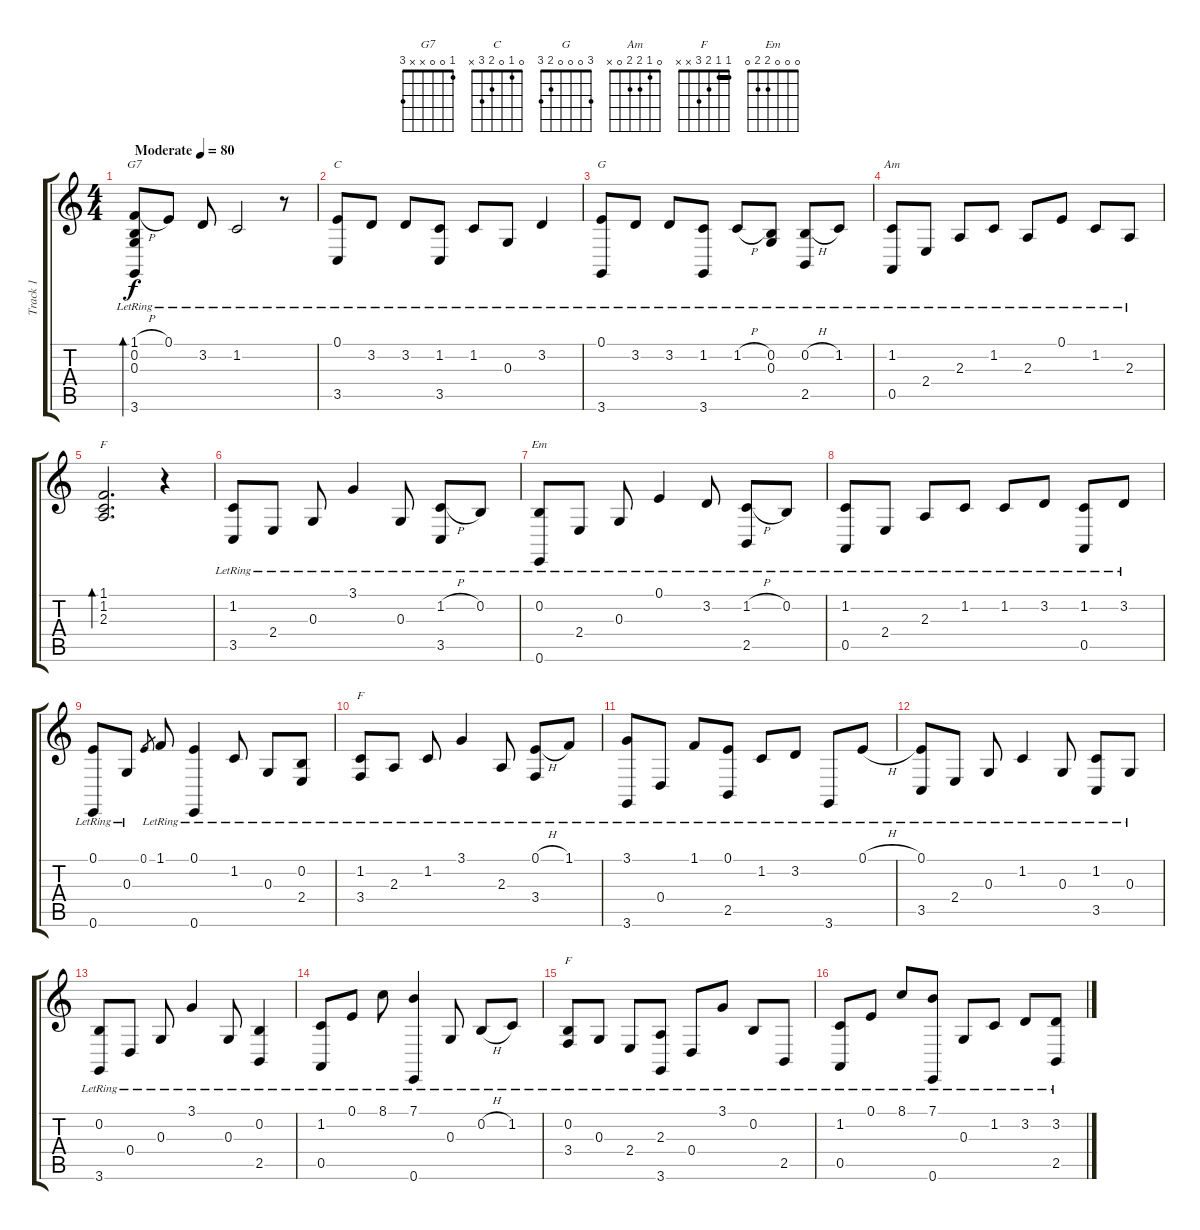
\track ("Track 1" "Track 1") {instrument electricpiano1}
\staff {score tabs}
\tuning (E4 B3 G3 D3 A2 E2) {hide}
\chord ("G7" 1 0 0 x x 3)
\chord ("C" 0 1 0 2 3 x)
\chord ("G" 3 0 0 0 2 3)
\chord ("Am" 0 1 2 2 0 x)
\chord ("F" 1 1 2 x x x) {barre 1}
\chord ("Em" 0 0 0 2 2 0)
\chord ("F" 13 13 14 15 x x) {firstfret 13 barre 13}
\chord ("F" 1 1 2 3 x x) {barre 1}
\ts (4 4)
\tempo (80 "Moderate")
\clef g2
\ks c
(1.1{h lr} 0.2{lr} 0.3{lr} 3.6{lr}).8{bd 480 ch "G7" dy f instrument electricpiano1} 0.1{lr}.8 3.2{lr}.8 1.2{lr}.2 r.8 |
(0.1{lr} 3.5{lr}).8{ch "C"} 3.2{lr}.8 3.2{lr}.8 (1.2{lr} 3.5{lr}).8 1.2{lr}.8 0.3{lr}.8 3.2{lr}.4 |
(0.1{lr} 3.6{lr}).8{ch "G"} 3.2{lr}.8 3.2{lr}.8 (1.2{lr} 3.6{lr}).8 1.2{h lr}.8 (0.2{lr} 0.3{lr}).8 (0.2{h lr} 2.5{lr}).8 1.2{lr}.8 |
(1.2{lr} 0.5{lr}).8{ch "Am"} 2.4{lr}.8 2.3{lr}.8 1.2{lr}.8 2.3{lr}.8 0.1{lr}.8 1.2{lr}.8 2.3{lr}.8 |
(1.1 1.2 2.3).2{d bd 480 ch "F"} r.4 |
(1.2{lr} 3.5{lr}).8 2.4{lr}.8 0.3{lr}.8 3.1{lr}.4 0.3{lr}.8 (1.2{h lr} 3.5{lr}).8 0.2{lr}.8 |
(0.2{lr} 0.6{lr}).8{ch "Em"} 2.4{lr}.8 0.3{lr}.8 0.1{lr}.4 3.2{lr}.8 (1.2{h lr} 2.5{lr}).8 0.2{lr}.8 |
(1.2{lr} 0.5{lr}).8 2.4{lr}.8 2.3{lr}.8 1.2{lr}.8 1.2{lr}.8 3.2{lr}.8 (1.2 0.5{lr}).8 3.2{lr}.8 |
(0.1{lr} 0.6{lr}).8 0.3{lr}.8 0.1.8{gr} 1.1{lr}.8 (0.1{lr} 0.6{lr}).4 1.2{lr}.8 0.3{lr}.8 (0.2{lr} 2.4).8 |
(1.2{lr} 3.4{lr}).8{ch "F"} 2.3{lr}.8 1.2{lr}.8 3.1{lr}.4 2.3{lr}.8 (0.1{h lr} 3.4{lr}).8 1.1{lr}.8 |
(3.1{lr} 3.6{lr}).8 0.4{lr}.8 1.1{lr}.8 (0.1{lr} 2.5{lr}).8 1.2{lr}.8 3.2{lr}.8 3.6{lr}.8 0.1{h lr}.8 |
(0.1{lr} 3.5{lr}).8 2.4{lr}.8 0.3{lr}.8 1.2{lr}.4 0.3{lr}.8 (1.2{lr} 3.5{lr}).8 0.3{lr}.8 |
(0.2{lr} 3.6{lr}).8 0.4{lr}.8 0.3{lr}.8 3.1{lr}.4 0.3{lr}.8 (0.2 2.5{lr}).4 |
(1.2{lr} 0.5{lr}).8 0.1{lr}.8 8.1{lr}.8 (7.1{lr} 0.6{lr}).4 0.3{lr}.8 0.2{h lr}.8 1.2{lr}.8 |
(0.2{lr} 3.4{lr}).8{ch "F"} 0.3{lr}.8 2.4{lr}.8 (2.3{lr} 3.6{lr}).8 0.4{lr}.8 3.1{lr}.8 0.2{lr}.8 2.5{lr}.8 |
(1.2{lr} 0.5{lr}).8 0.1{lr}.8 8.1{lr}.8 (7.1{lr} 0.6{lr}).8 0.3{lr}.8 1.2{lr}.8 3.2{lr}.8 (3.2{lr} 2.5{lr}).8
